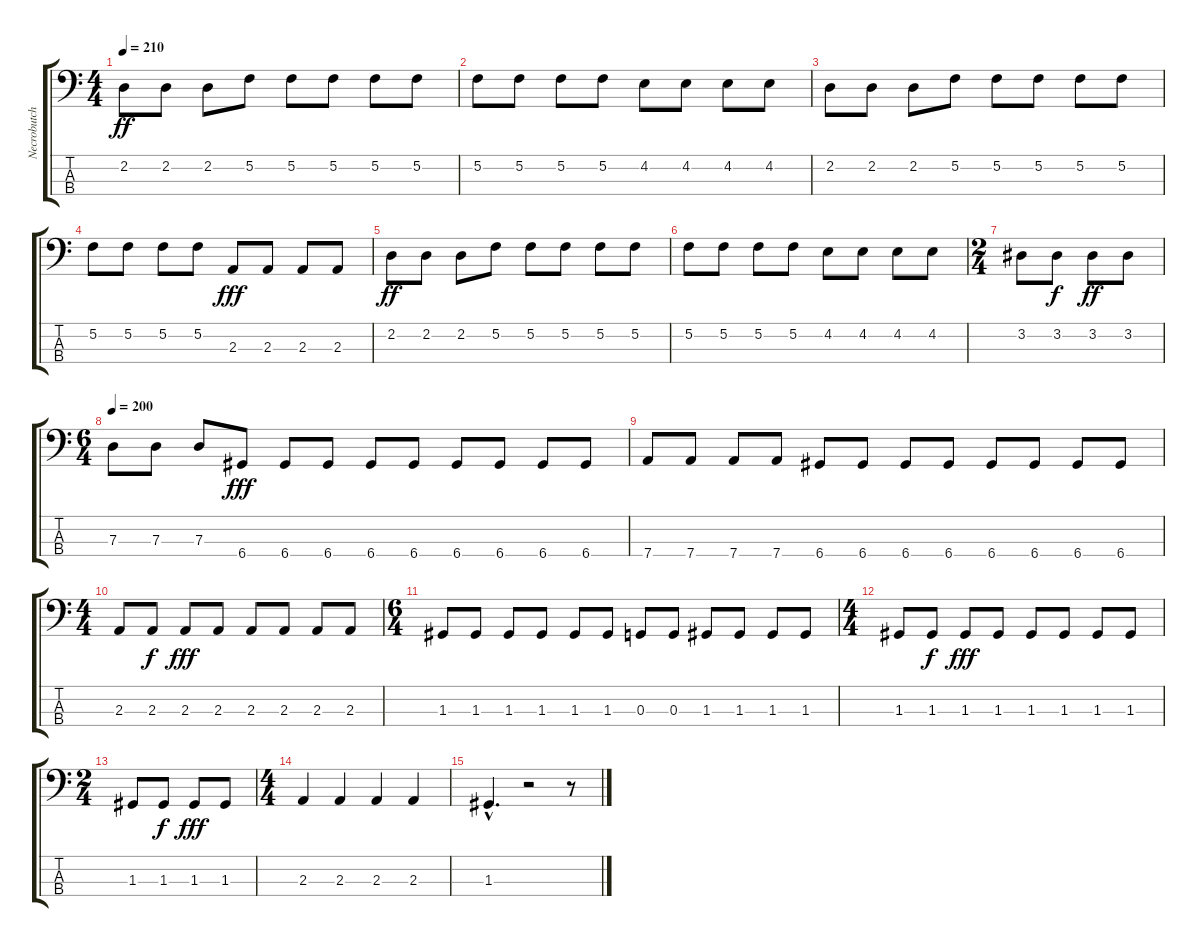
\track ("Necrobutcher" "Necrobutch") {instrument electricbassfinger}
\staff {score tabs}
\tuning (F2 C2 G1 D1) {hide}
\ts (4 4)
\tempo 210
\clef f4
\ks c
2.2.8{dy ff} 2.2.8 2.2.8 5.2.8 5.2.8 5.2.8 5.2.8 5.2.8 |
5.2.8 5.2.8 5.2.8 5.2.8 4.2.8 4.2.8 4.2.8 4.2.8 |
2.2.8 2.2.8 2.2.8 5.2.8 5.2.8 5.2.8 5.2.8 5.2.8 |
5.2.8 5.2.8 5.2.8 5.2.8 2.3.8{dy fff} 2.3.8 2.3.8 2.3.8 |
2.2.8{dy ff} 2.2.8 2.2.8 5.2.8 5.2.8 5.2.8 5.2.8 5.2.8 |
5.2.8 5.2.8 5.2.8 5.2.8 4.2.8 4.2.8 4.2.8 4.2.8 |
\ts (2 4)
3.2.8 3.2.8{dy f} 3.2.8{dy ff} 3.2.8 |
\ts (6 4)
\tempo 200
7.3.8 7.3.8 7.3.8 6.4.8{dy fff} 6.4.8 6.4.8 6.4.8 6.4.8 6.4.8 6.4.8 6.4.8 6.4.8 |
7.4.8 7.4.8 7.4.8 7.4.8 6.4.8 6.4.8 6.4.8 6.4.8 6.4.8 6.4.8 6.4.8 6.4.8 |
\ts (4 4)
2.3.8 2.3.8{dy f} 2.3.8{dy fff} 2.3.8 2.3.8 2.3.8 2.3.8 2.3.8 |
\ts (6 4)
1.3.8 1.3.8 1.3.8 1.3.8 1.3.8 1.3.8 0.3.8 0.3.8 1.3.8 1.3.8 1.3.8 1.3.8 |
\ts (4 4)
1.3.8 1.3.8{dy f} 1.3.8{dy fff} 1.3.8 1.3.8 1.3.8 1.3.8 1.3.8 |
\ts (2 4)
1.3.8 1.3.8{dy f} 1.3.8{dy fff} 1.3.8 |
\ts (4 4)
2.3.4 2.3.4 2.3.4 2.3.4 |
1.3{hac}.4{d} r.2 r.8
